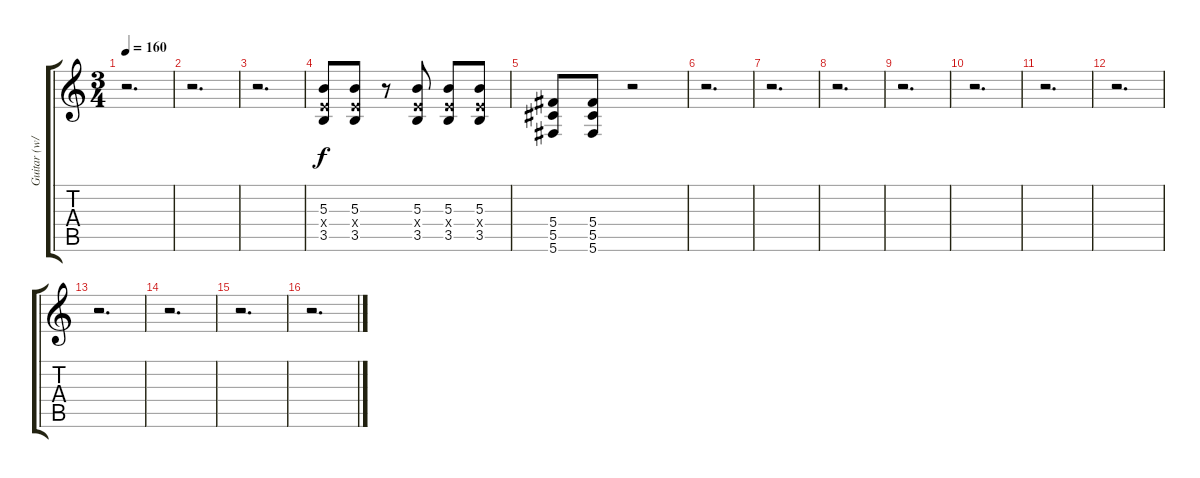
\track ("Guitar (w/ Phaser)" "Guitar (w/") {instrument distortionguitar}
\staff {score tabs}
\tuning (Eb4 Bb3 Gb3 Db3 Ab2 Db2) {hide}
\ts (3 4)
\tempo 160
\clef g2
\ks c
r.2{d dy f} |
r.2{d} |
r.2{d} |
(5.3 3.4{x} 3.5).8 (5.3 3.4{x} 3.5).8 r.8 (5.3 3.4{x} 3.5).8 (5.3 3.4{x} 3.5).8 (5.3 3.4{x} 3.5).8 |
(5.4 5.5 5.6).8 (5.4 5.5 5.6).8 r.2 |
r.2{d} |
r.2{d} |
r.2{d} |
r.2{d} |
r.2{d} |
r.2{d} |
r.2{d} |
r.2{d} |
r.2{d} |
r.2{d} |
r.2{d}
